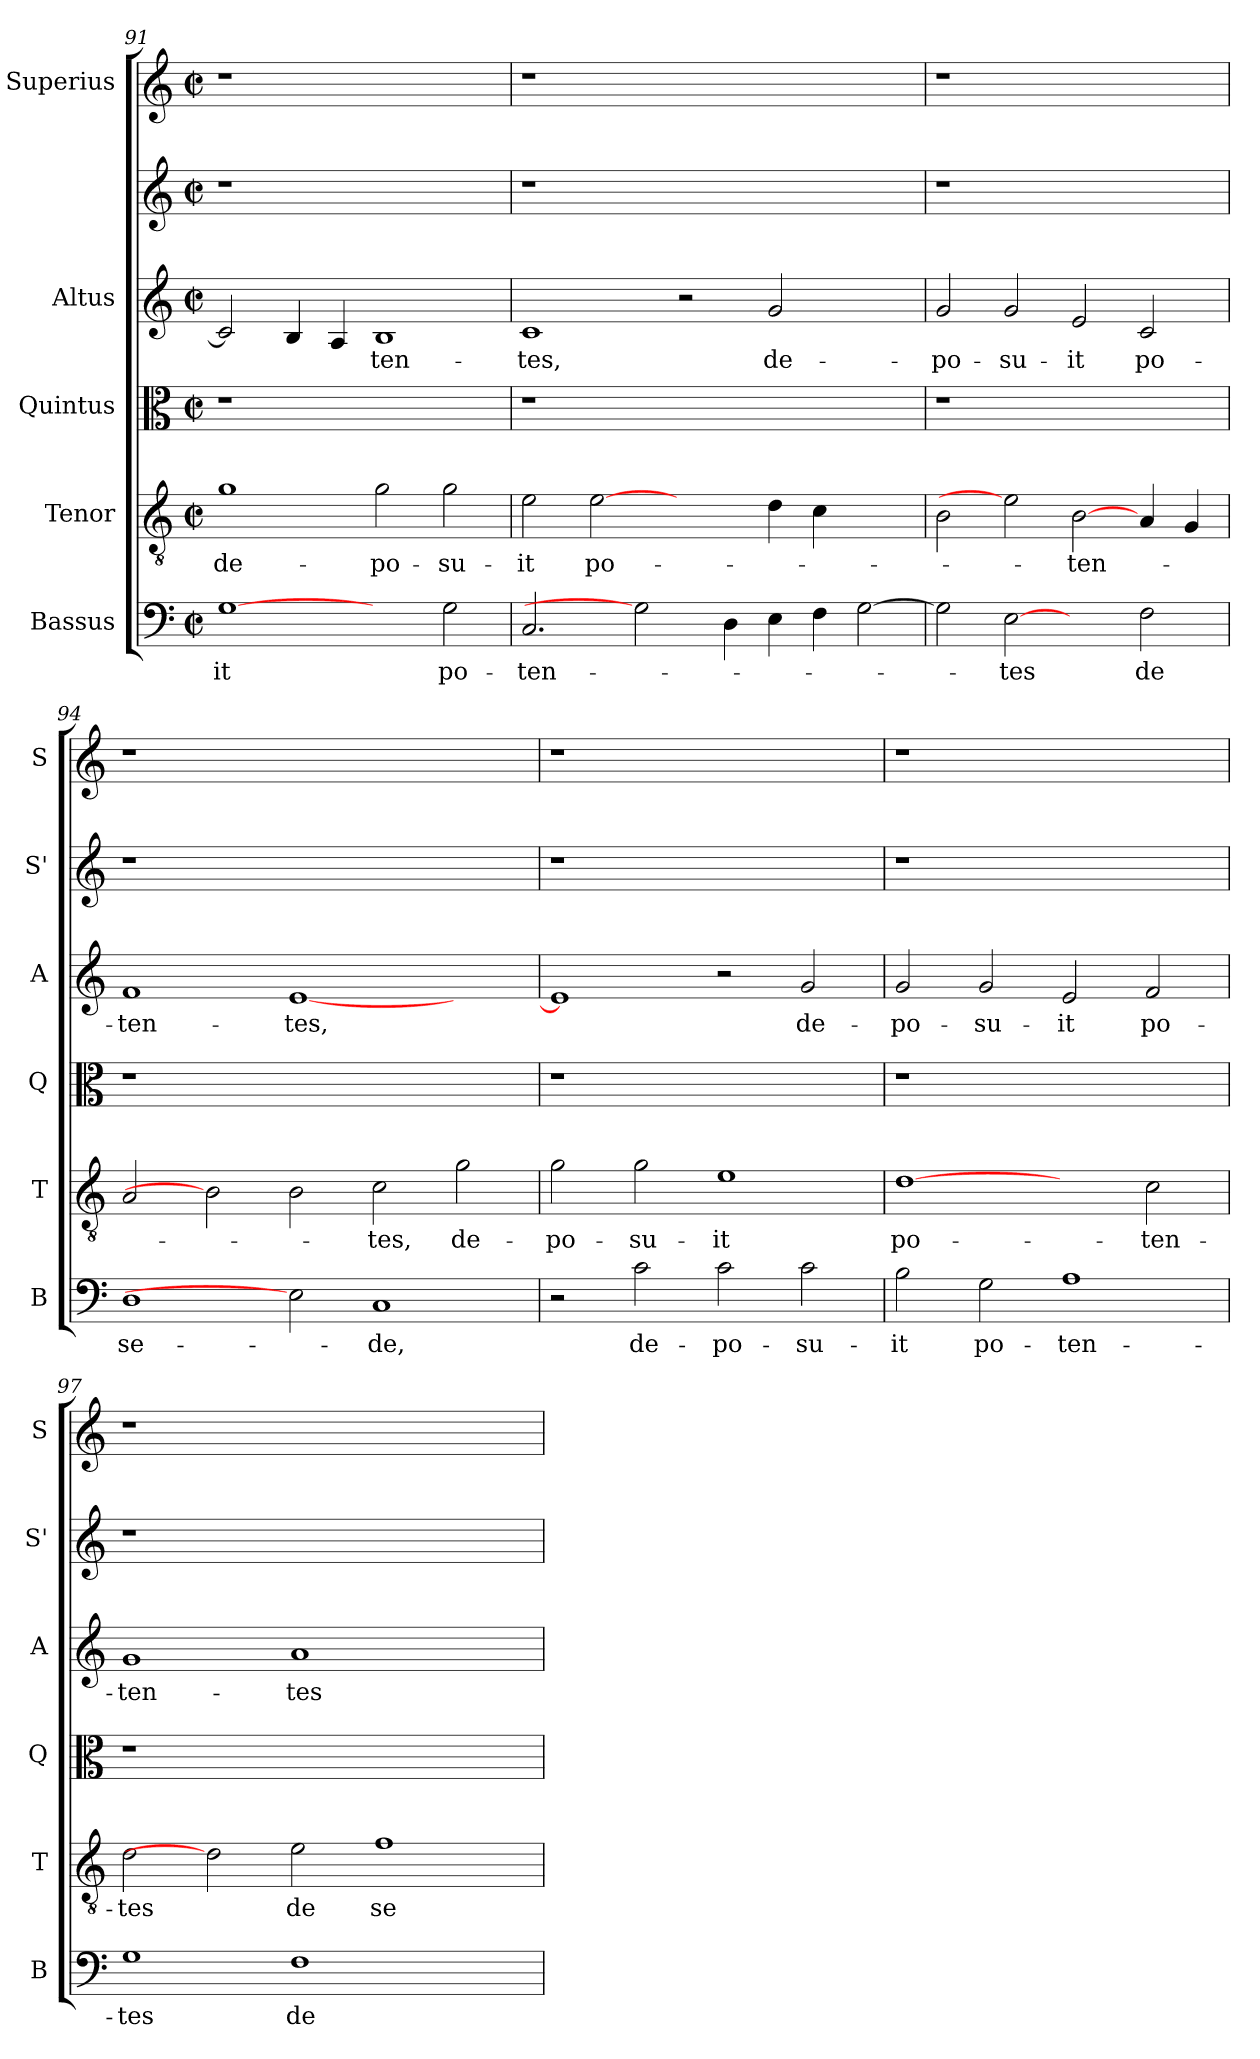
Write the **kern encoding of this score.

**kern	**text	**kern	**text	**kern	**kern	**text	**kern	**kern
*part6	*part6	*part5	*part5	*part4	*part3	*part3	*part2	*part1
*staff6	*staff6	*staff5	*staff5	*staff4	*staff3	*staff3	*staff2	*staff1
*I"Bassus	*	*I"Tenor	*	*I"Quintus	*I"Altus	*	*	*I"Superius
*I'B	*	*I'T	*	*I'Q	*I'A	*	*I'S'	*I'S
*clefF4	*	*clefGv2	*	*clefC3	*clefG2	*	*clefG2	*clefG2
*k[]	*	*k[]	*	*k[]	*k[]	*	*k[]	*k[]
*C:	*	*C:	*	*C:	*C:	*	*C:	*C:
*M2/2	*	*M2/2	*	*M2/2	*M2/2	*	*M2/2	*M2/2
*met(c|)	*	*met(c|)	*	*met(c|)	*met(c|)	*	*met(c|)	*met(c|)
=91	=91	=91	=91	=91	=91	=91	=91	=91
!	!LO:LY:b	!	!LO:LY:b	!	!	!	!	!
[1G	-it	1g	de-	1r	2c/]	.	1r	1r
.	.	.	.	.	4B/	.	.	.
.	.	.	.	.	4A/	.	.	.
!	!	!	!LO:LY:b	!	!	!LO:LY:b	!	!
2ryy	.	2g\	-po-	1ryy	1B	-ten-	1ryy	1ryy
!	!LO:LY:b	!	!LO:LY:b	!	!	!	!	!
2G\	po-	2g\	-su-	.	.	.	.	.
=92	=92	=92	=92	=92	=92	=92	=92	=92
!	!LO:LY:b	!	!LO:LY:b	!	!	!LO:LY:b	!	!
2.C/	-ten-	2e\	-it	1r	1c	-tes,	1r	1r
!	!	!	!LO:LY:b	!	!	!	!	!
.	.	[2e	po-	.	.	.	.	.
2G]	.	.	.	.	.	.	.	.
.	.	2ryy	.	1.ryy	2r	.	1.ryy	1.ryy
4D\	.	.	.	.	.	.	.	.
!	!	!	!	!	!	!LO:LY:b	!	!
4E\	.	4d\	.	.	2g/	de-	.	.
4F\	.	4c\	.	.	.	.	.	.
[2G\	.	2ryy	.	.	2ryy	.	.	.
!!LO:LB:g=z
=93	=93	=93	=93	=93	=93	=93	=93	=93
!	!	!	!	!	!	!LO:LY:b	!	!
2G\]	.	2B\	.	1r	2g/	-po-	1r	1r
!	!LO:LY:b	!	!	!	!	!LO:LY:b	!	!
[2E	-tes	2e]	.	.	2g/	-su-	.	.
!	!	!	!LO:LY:b	!	!	!LO:LY:b	!	!
2ryy	.	[2B	-ten-	1ryy	2e/	-it	1ryy	1ryy
!	!LO:LY:b	!	!	!	!	!LO:LY:b	!	!
2F\	de	4A/	.	.	2c/	po-	.	.
.	.	4G/	.	.	.	.	.	.
=94	=94	=94	=94	=94	=94	=94	=94	=94
!	!LO:LY:b	!	!	!	!	!LO:LY:b	!	!
1D	se-	2A/	.	1r	1f	-ten-	1r	1r
.	.	2B]	.	.	.	.	.	.
!	!	!	!	!	!	!LO:LY:b	!	!
2E]	.	2B\	.	1.ryy	[1e	-tes,	1.ryy	1.ryy
!	!LO:LY:b	!	!LO:LY:b	!	!	!	!	!
1C	-de,	2c\	-tes,	.	.	.	.	.
!	!	!	!LO:LY:b	!	!	!	!	!
.	.	2g\	de-	.	2ryy	.	.	.
=95	=95	=95	=95	=95	=95	=95	=95	=95
!	!	!	!LO:LY:b	!	!	!	!	!
2r	.	2g\	-po-	1r	1e]	.	1r	1r
!	!LO:LY:b	!	!LO:LY:b	!	!	!	!	!
2c\	de-	2g\	-su-	.	.	.	.	.
!	!LO:LY:b	!	!LO:LY:b	!	!	!	!	!
2c\	-po-	1e	-it	1ryy	2r	.	1ryy	1ryy
!	!LO:LY:b	!	!	!	!	!LO:LY:b	!	!
2c\	-su-	.	.	.	2g/	de-	.	.
=96	=96	=96	=96	=96	=96	=96	=96	=96
!	!LO:LY:b	!	!LO:LY:b	!	!	!LO:LY:b	!	!
2B\	-it	[1d	po-	1r	2g/	-po-	1r	1r
!	!LO:LY:b	!	!	!	!	!LO:LY:b	!	!
2G\	po-	.	.	.	2g/	-su-	.	.
!	!LO:LY:b	!	!	!	!	!LO:LY:b	!	!
1A	-ten-	2ryy	.	1ryy	2e/	-it	1ryy	1ryy
!	!	!	!LO:LY:b	!	!	!LO:LY:b	!	!
.	.	2c\	-ten-	.	2f/	po-	.	.
=97	=97	=97	=97	=97	=97	=97	=97	=97
!	!LO:LY:b	!	!LO:LY:b	!	!	!LO:LY:b	!	!
1G	-tes	2d\	-tes	1r	1g	-ten-	1r	1r
.	.	2d]	.	.	.	.	.	.
!	!LO:LY:b	!	!LO:LY:b	!	!	!LO:LY:b	!	!
1F	de	2e\	de	1.ryy	1a	-tes	1.ryy	1.ryy
!	!	!	!LO:LY:b	!	!	!	!	!
.	.	1f	se-	.	.	.	.	.
2ryy	.	.	.	.	2ryy	.	.	.
=	=	=	=	=	=	=	=	=
*-	*-	*-	*-	*-	*-	*-	*-	*-
